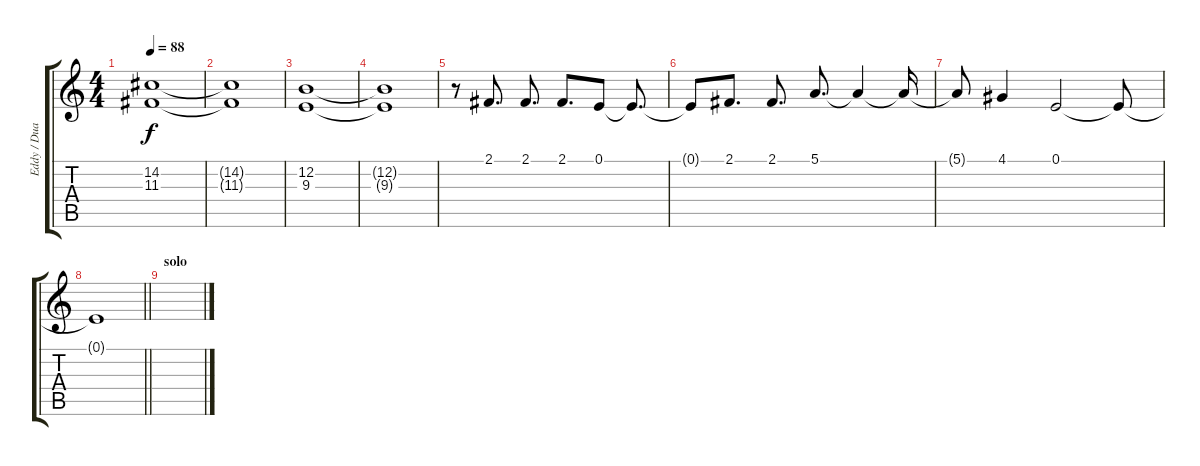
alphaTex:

\track ("Eddy / Duan" "Eddy / Dua") {instrument stringensemble1}
\staff {score tabs}
\tuning (E4 B3 G3 D3 A2 E2) {hide}
\ts (4 4)
\tempo 88
\clef g2
\ks c
(14.2 11.3).1{dy f volume 8 instrument stringensemble1} |
(14.2{t} 11.3{t}).1 |
(12.2 9.3).1 |
(12.2{t} 9.3{t}).1 |
r.8{volume 11 instrument altosax} 2.1.8{d} 2.1.8{d} 2.1.8{d} 0.1.8 0.1{t}.8{d} |
0.1{t}.8 2.1.8{d} 2.1.8{d} 5.1.8{d} 5.1{t}.4 5.1{t}.16 |
5.1{t}.8 4.1.4 0.1.2 0.1{t}.8 |
\barLineRight lightlight
0.1{t}.1 |
\section ("" "solo")
